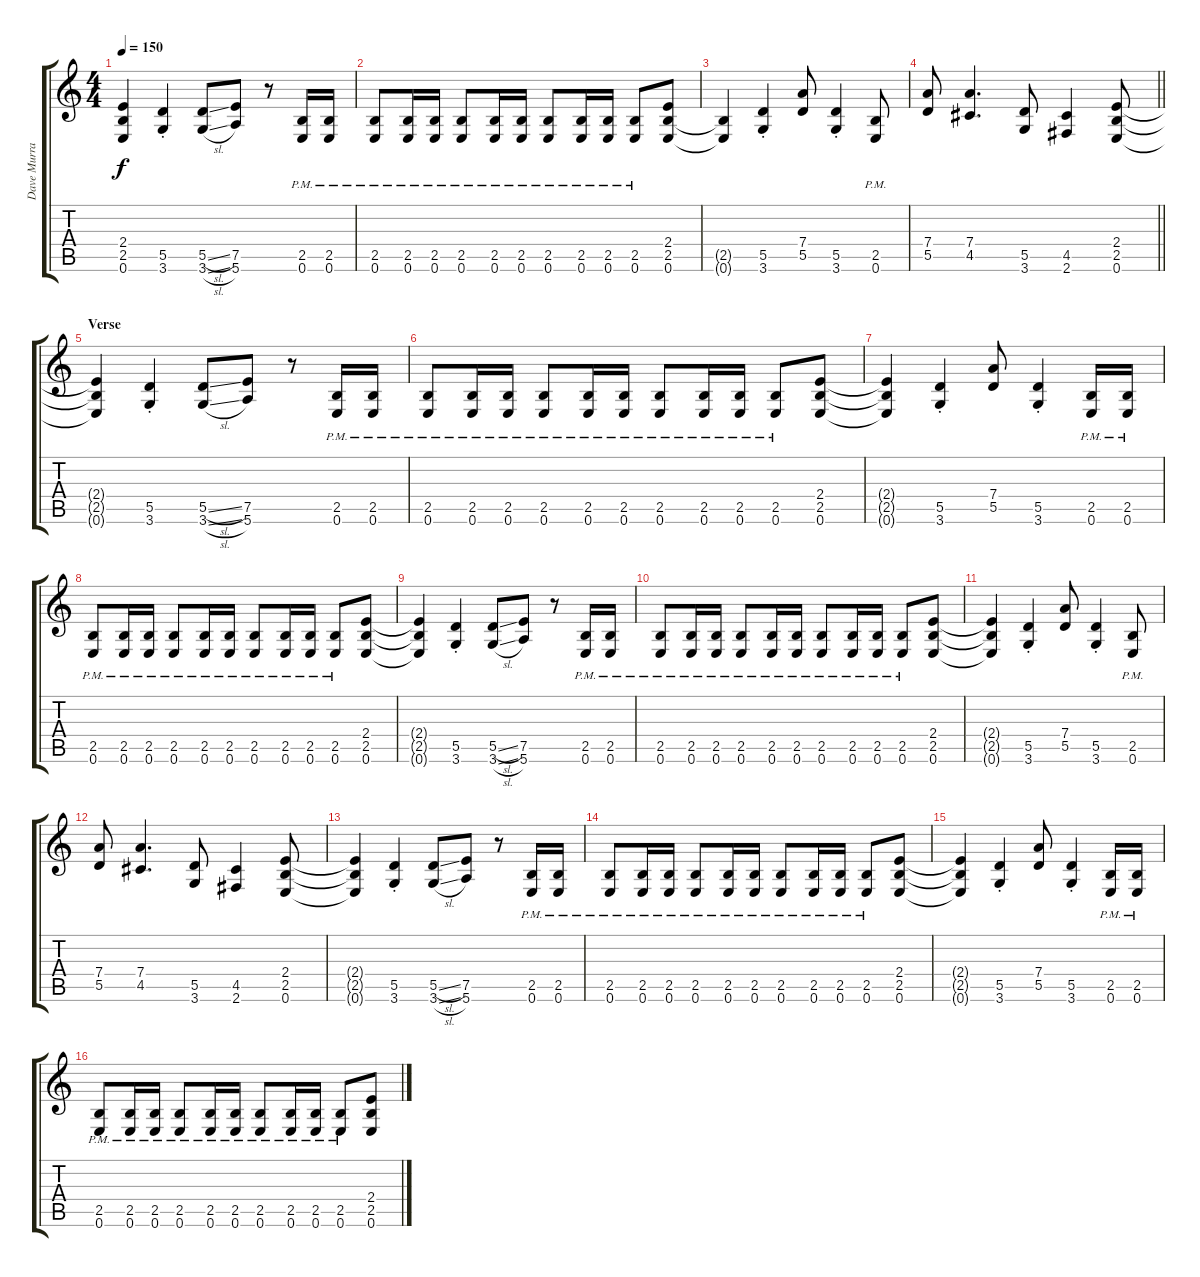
\track ("Dave Murray" "Dave Murra") {instrument distortionguitar}
\staff {score tabs}
\tuning (E4 B3 G3 D3 A2 E2) {hide}
\ts (4 4)
\tempo 150
\clef g2
\ks c
(2.4{t} 2.5{t} 0.6{t}).4{dy f} (5.5{st} 3.6{st}).4 (5.5{sl} 3.6{sl}).8 (7.5 5.6).8 r.8 (2.5{pm} 0.6{pm}).16 (2.5{pm} 0.6{pm}).16 |
(2.5{pm} 0.6{pm}).8 (2.5{pm} 0.6{pm}).16 (2.5{pm} 0.6{pm}).16 (2.5{pm} 0.6{pm}).8 (2.5{pm} 0.6{pm}).16 (2.5{pm} 0.6{pm}).16 (2.5{pm} 0.6{pm}).8 (2.5{pm} 0.6{pm}).16 (2.5{pm} 0.6{pm}).16 (2.5{pm} 0.6{pm}).8 (2.4 2.5 0.6).8 |
(2.5{t} 0.6{t}).4 (5.5{st} 3.6{st}).4 (7.4 5.5).8 (5.5{st} 3.6{st}).4 (2.5{pm} 0.6{pm}).8 |
\barLineRight lightlight
(7.4 5.5).8 (7.4 4.5).4{d} (5.5 3.6).8 (4.5 2.6).4 (2.4 2.5 0.6).8 |
\section ("" "Verse")
(2.4{t} 2.5{t} 0.6{t}).4 (5.5{st} 3.6{st}).4 (5.5{sl} 3.6{sl}).8 (7.5 5.6).8 r.8 (2.5{pm} 0.6{pm}).16 (2.5{pm} 0.6{pm}).16 |
(2.5{pm} 0.6{pm}).8 (2.5{pm} 0.6{pm}).16 (2.5{pm} 0.6{pm}).16 (2.5{pm} 0.6{pm}).8 (2.5{pm} 0.6{pm}).16 (2.5{pm} 0.6{pm}).16 (2.5{pm} 0.6{pm}).8 (2.5{pm} 0.6{pm}).16 (2.5{pm} 0.6{pm}).16 (2.5{pm} 0.6{pm}).8 (2.4 2.5 0.6).8 |
(2.4{t} 2.5{t} 0.6{t}).4 (5.5{st} 3.6{st}).4 (7.4 5.5).8 (5.5{st} 3.6{st}).4 (2.5{pm} 0.6{pm}).16 (2.5{pm} 0.6{pm}).16 |
(2.5{pm} 0.6{pm}).8 (2.5{pm} 0.6{pm}).16 (2.5{pm} 0.6{pm}).16 (2.5{pm} 0.6{pm}).8 (2.5{pm} 0.6{pm}).16 (2.5{pm} 0.6{pm}).16 (2.5{pm} 0.6{pm}).8 (2.5{pm} 0.6{pm}).16 (2.5{pm} 0.6{pm}).16 (2.5{pm} 0.6{pm}).8 (2.4 2.5 0.6).8 |
(2.4{t} 2.5{t} 0.6{t}).4 (5.5{st} 3.6{st}).4 (5.5{sl} 3.6{sl}).8 (7.5 5.6).8 r.8 (2.5{pm} 0.6{pm}).16 (2.5{pm} 0.6{pm}).16 |
(2.5{pm} 0.6{pm}).8 (2.5{pm} 0.6{pm}).16 (2.5{pm} 0.6{pm}).16 (2.5{pm} 0.6{pm}).8 (2.5{pm} 0.6{pm}).16 (2.5{pm} 0.6{pm}).16 (2.5{pm} 0.6{pm}).8 (2.5{pm} 0.6{pm}).16 (2.5{pm} 0.6{pm}).16 (2.5{pm} 0.6{pm}).8 (2.4 2.5 0.6).8 |
(2.4{t} 2.5{t} 0.6{t}).4 (5.5{st} 3.6{st}).4 (7.4 5.5).8 (5.5{st} 3.6{st}).4 (2.5{pm} 0.6{pm}).8 |
(7.4 5.5).8 (7.4 4.5).4{d} (5.5 3.6).8 (4.5 2.6).4 (2.4 2.5 0.6).8 |
(2.4{t} 2.5{t} 0.6{t}).4 (5.5{st} 3.6{st}).4 (5.5{sl} 3.6{sl}).8 (7.5 5.6).8 r.8 (2.5{pm} 0.6{pm}).16 (2.5{pm} 0.6{pm}).16 |
(2.5{pm} 0.6{pm}).8 (2.5{pm} 0.6{pm}).16 (2.5{pm} 0.6{pm}).16 (2.5{pm} 0.6{pm}).8 (2.5{pm} 0.6{pm}).16 (2.5{pm} 0.6{pm}).16 (2.5{pm} 0.6{pm}).8 (2.5{pm} 0.6{pm}).16 (2.5{pm} 0.6{pm}).16 (2.5{pm} 0.6{pm}).8 (2.4 2.5 0.6).8 |
(2.4{t} 2.5{t} 0.6{t}).4 (5.5{st} 3.6{st}).4 (7.4 5.5).8 (5.5{st} 3.6{st}).4 (2.5{pm} 0.6{pm}).16 (2.5{pm} 0.6{pm}).16 |
(2.5{pm} 0.6{pm}).8 (2.5{pm} 0.6{pm}).16 (2.5{pm} 0.6{pm}).16 (2.5{pm} 0.6{pm}).8 (2.5{pm} 0.6{pm}).16 (2.5{pm} 0.6{pm}).16 (2.5{pm} 0.6{pm}).8 (2.5{pm} 0.6{pm}).16 (2.5{pm} 0.6{pm}).16 (2.5{pm} 0.6{pm}).8 (2.4 2.5 0.6).8
